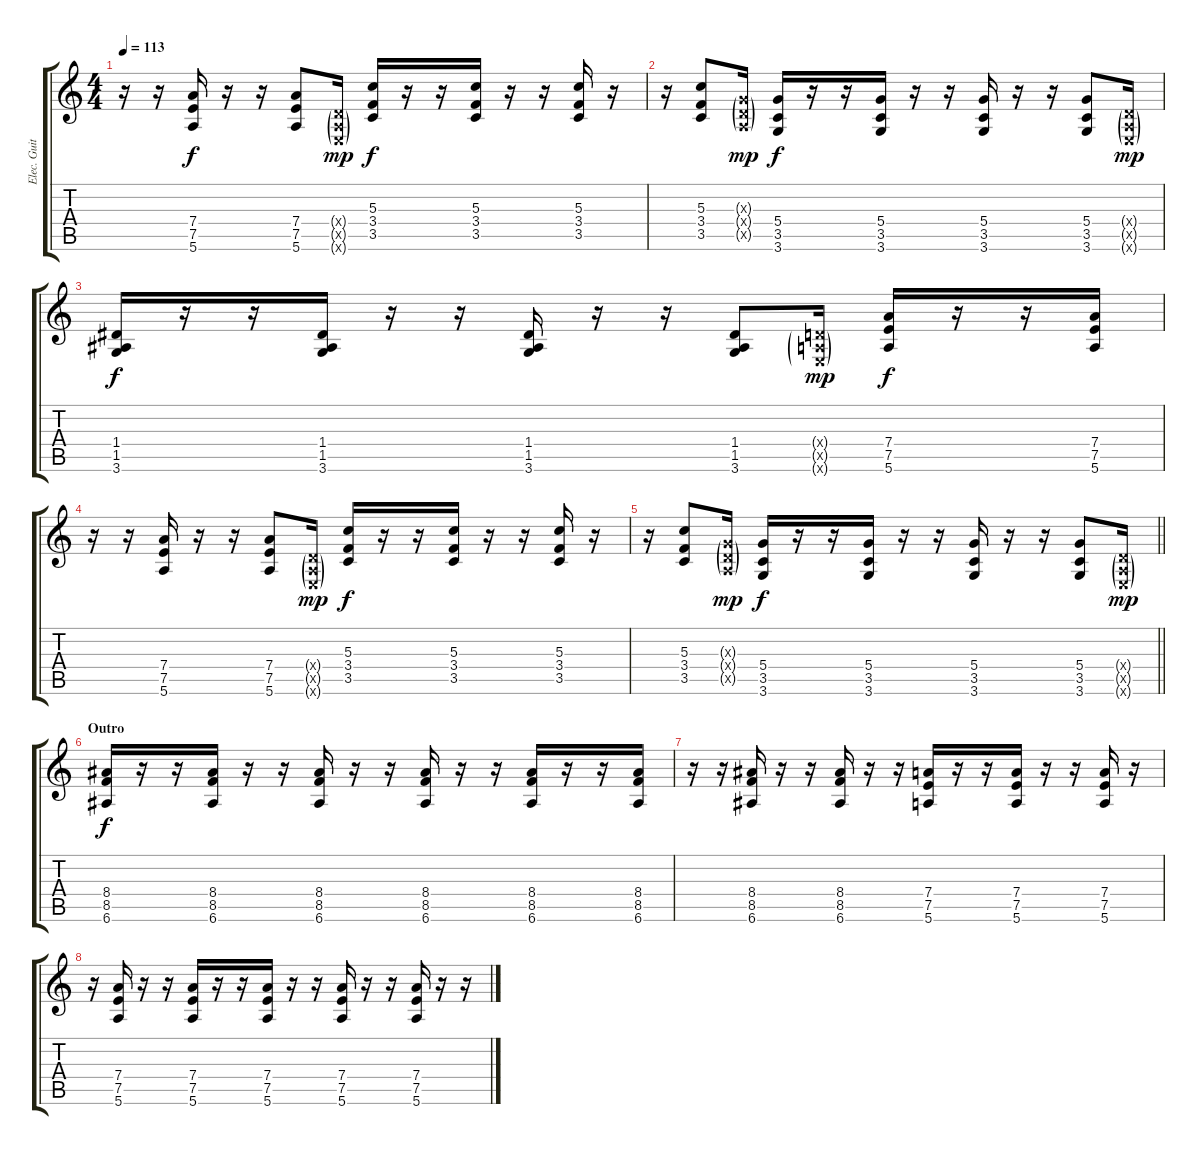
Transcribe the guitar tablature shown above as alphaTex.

\track ("Elec. Guitar 1" "Elec. Guit") {instrument distortionguitar}
\staff {score tabs}
\tuning (E4 B3 G3 D3 A2 E2) {hide}
\ts (4 4)
\tempo 113
\clef g2
\ks c
r.16{dy f} r.16 (7.4 7.5 5.6).16 r.16 r.16 (7.4 7.5 5.6).8 (0.4{g x} 0.5{g x} 0.6{g x}).16{dy mp} (5.3 3.4 3.5).16{dy f} r.16 r.16 (5.3 3.4 3.5).16 r.16 r.16 (5.3 3.4 3.5).16 r.16 |
r.16 (5.3 3.4 3.5).8 (0.3{g x} 0.4{g x} 0.5{g x}).16{dy mp} (5.4 3.5 3.6).16{dy f} r.16 r.16 (5.4 3.5 3.6).16 r.16 r.16 (5.4 3.5 3.6).16 r.16 r.16 (5.4 3.5 3.6).8 (0.4{g x} 0.5{g x} 0.6{g x}).16{dy mp} |
(1.4 1.5 3.6).16{dy f} r.16 r.16 (1.4 1.5 3.6).16 r.16 r.16 (1.4 1.5 3.6).16 r.16 r.16 (1.4 1.5 3.6).8 (0.4{g x} 0.5{g x} 0.6{g x}).16{dy mp} (7.4 7.5 5.6).16{dy f} r.16 r.16 (7.4 7.5 5.6).16 |
r.16 r.16 (7.4 7.5 5.6).16 r.16 r.16 (7.4 7.5 5.6).8 (0.4{g x} 0.5{g x} 0.6{g x}).16{dy mp} (5.3 3.4 3.5).16{dy f} r.16 r.16 (5.3 3.4 3.5).16 r.16 r.16 (5.3 3.4 3.5).16 r.16 |
\barLineRight lightlight
r.16 (5.3 3.4 3.5).8 (0.3{g x} 0.4{g x} 0.5{g x}).16{dy mp} (5.4 3.5 3.6).16{dy f} r.16 r.16 (5.4 3.5 3.6).16 r.16 r.16 (5.4 3.5 3.6).16 r.16 r.16 (5.4 3.5 3.6).8 (0.4{g x} 0.5{g x} 0.6{g x}).16{dy mp} |
\section ("" "Outro")
(8.4 8.5 6.6).16{dy f} r.16 r.16 (8.4 8.5 6.6).16 r.16 r.16 (8.4 8.5 6.6).16 r.16 r.16 (8.4 8.5 6.6).16 r.16 r.16 (8.4 8.5 6.6).16 r.16 r.16 (8.4 8.5 6.6).16 |
r.16 r.16 (8.4 8.5 6.6).16 r.16 r.16 (8.4 8.5 6.6).16 r.16 r.16 (7.4 7.5 5.6).16 r.16 r.16 (7.4 7.5 5.6).16 r.16 r.16 (7.4 7.5 5.6).16 r.16 |
r.16 (7.4 7.5 5.6).16 r.16 r.16 (7.4 7.5 5.6).16 r.16 r.16 (7.4 7.5 5.6).16 r.16 r.16 (7.4 7.5 5.6).16 r.16 r.16 (7.4 7.5 5.6).16 r.16 r.16
